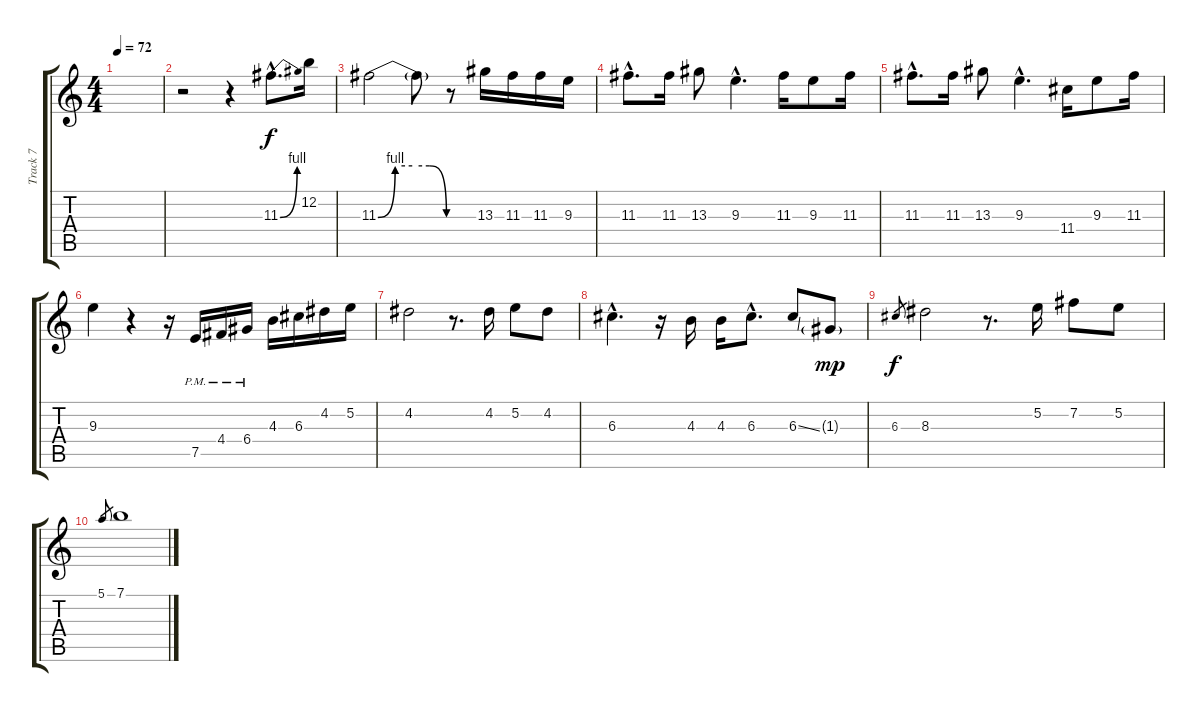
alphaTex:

\track ("Track 7" "Track 7") {instrument overdrivenguitar}
\staff {score tabs}
\tuning (E4 B3 G3 D3 A2 E2) {hide}
\ts (4 4)
\tempo 72
\clef g2
\ks c
|
r.2 r.4 11.3{be (bend 0 0 60 4) hac}.8{d} 12.2.16 |
11.3{be (custom 0 0 15 4 30 4 45 4 60 0)}.2 11.3{t}.8 r.8 13.3.16 11.3.16 11.3.16 9.3.16 |
11.3{hac}.8{d} 11.3.16 13.3.8 9.3{hac}.4{d} 11.3.16 9.3.8 11.3.16 |
11.3{hac}.8{d} 11.3.16 13.3.8 9.3{hac}.4{d} 11.4.16 9.3.8 11.3.16 |
9.3.4 r.4 r.16 7.5{pm}.16 4.4{pm}.16 6.4{pm}.16 4.3.16 6.3.16 4.2.16 5.2.16 |
4.2.2 r.8{d} 4.2.16 5.2.8 4.2.8 |
6.3{hac}.4{d} r.16 4.3.16 4.3.16 6.3{hac}.8{d} 6.3{ss}.8 1.3{g}.8{dy mp} |
6.3.8{gr dy f} 8.3.2 r.8{d} 5.2.16 7.2.8 5.2.8 |
5.1.8{gr} 7.1.1
